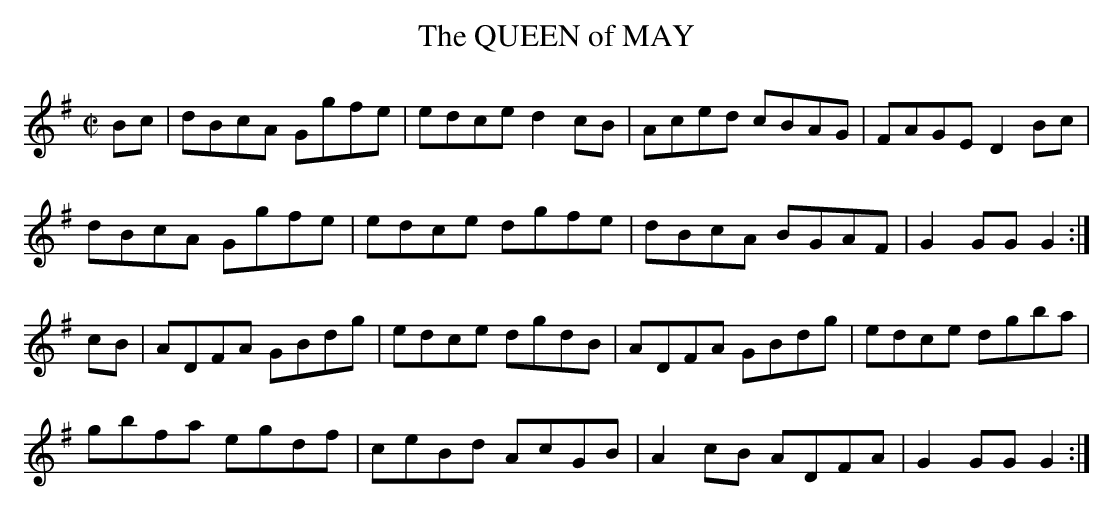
X:1
T:QUEEN of MAY, The
M:C|
L:1/8
K:G
Bc|dBcA Ggfe|edce d2cB|Aced cBAG|FAGE D2Bc|
dBcA Ggfe|edce dgfe|dBcA BGAF|G2GG G2:|
cB|ADFA GBdg|edce dgdB|ADFA GBdg|edce dgba|
gbfa egdf|ceBd AcGB|A2cB ADFA|G2GG G2:|
